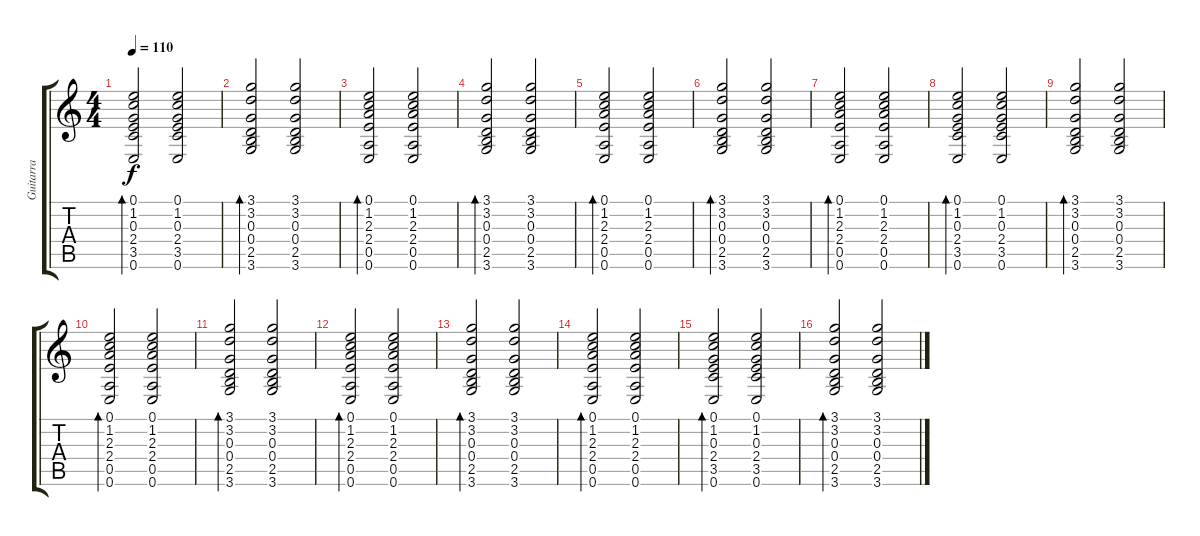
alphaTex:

\track ("Guitarra" "Guitarra") {instrument acousticguitarsteel}
\staff {score tabs}
\tuning (E4 B3 G3 D3 A2 E2) {hide}
\ts (4 4)
\tempo 110
\clef g2
\ks c
(0.1 1.2 0.3 2.4 3.5 0.6).2{bd 120 dy f} (0.1 1.2 0.3 2.4 3.5 0.6).2 |
(3.1 3.2 0.3 0.4 2.5 3.6).2{bd 120} (3.1 3.2 0.3 0.4 2.5 3.6).2 |
(0.1 1.2 2.3 2.4 0.5 0.6).2{bd 120} (0.1 1.2 2.3 2.4 0.5 0.6).2 |
(3.1 3.2 0.3 0.4 2.5 3.6).2{bd 120} (3.1 3.2 0.3 0.4 2.5 3.6).2 |
(0.1 1.2 2.3 2.4 0.5 0.6).2{bd 120} (0.1 1.2 2.3 2.4 0.5 0.6).2 |
(3.1 3.2 0.3 0.4 2.5 3.6).2{bd 120} (3.1 3.2 0.3 0.4 2.5 3.6).2 |
(0.1 1.2 2.3 2.4 0.5 0.6).2{bd 120} (0.1 1.2 2.3 2.4 0.5 0.6).2 |
(0.1 1.2 0.3 2.4 3.5 0.6).2{bd 120} (0.1 1.2 0.3 2.4 3.5 0.6).2 |
(3.1 3.2 0.3 0.4 2.5 3.6).2{bd 120} (3.1 3.2 0.3 0.4 2.5 3.6).2 |
(0.1 1.2 2.3 2.4 0.5 0.6).2{bd 120} (0.1 1.2 2.3 2.4 0.5 0.6).2 |
(3.1 3.2 0.3 0.4 2.5 3.6).2{bd 120} (3.1 3.2 0.3 0.4 2.5 3.6).2 |
(0.1 1.2 2.3 2.4 0.5 0.6).2{bd 120} (0.1 1.2 2.3 2.4 0.5 0.6).2 |
(3.1 3.2 0.3 0.4 2.5 3.6).2{bd 120} (3.1 3.2 0.3 0.4 2.5 3.6).2 |
(0.1 1.2 2.3 2.4 0.5 0.6).2{bd 120} (0.1 1.2 2.3 2.4 0.5 0.6).2 |
(0.1 1.2 0.3 2.4 3.5 0.6).2{bd 120} (0.1 1.2 0.3 2.4 3.5 0.6).2 |
(3.1 3.2 0.3 0.4 2.5 3.6).2{bd 120} (3.1 3.2 0.3 0.4 2.5 3.6).2
